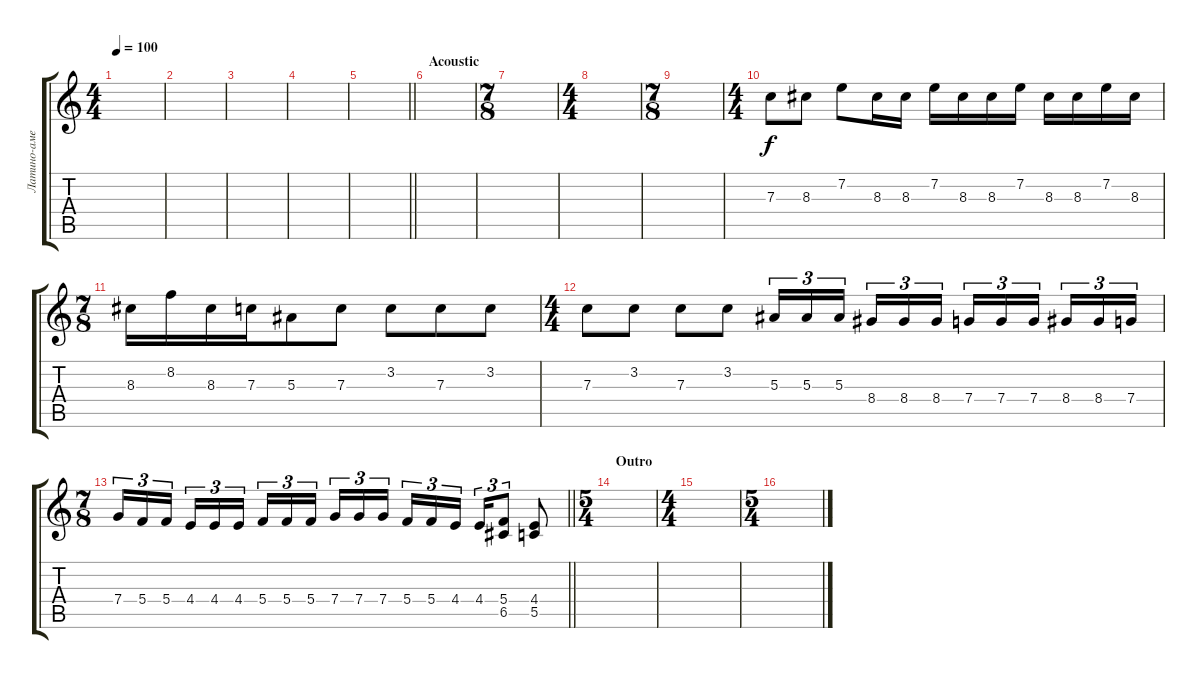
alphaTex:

\track ("Латино-американская (соло)" "Латино-аме") {instrument acousticguitarnylon}
\staff {score tabs}
\tuning (D4 A3 F3 C3 G2 C2) {hide}
\ts (4 4)
\tempo 100
\clef g2
\ks c
|
|
|
|
\barLineRight lightlight
|
\section ("" "Acoustic")
|
\ts (7 8)
|
\ts (4 4)
|
\ts (7 8)
|
\ts (4 4)
7.3.8 8.3.8 7.2.8 8.3.16 8.3.16 7.2.16 8.3.16 8.3.16 7.2.16 8.3.16 8.3.16 7.2.16 8.3.16 |
\ts (7 8)
8.3.16 8.2.16 8.3.16 7.3.16 5.3.8 7.3.8 3.2.8 7.3.8 3.2.8 |
\ts (4 4)
7.3.8 3.2.8 7.3.8 3.2.8 5.3.16{tu (3 2)} 5.3.16{tu (3 2)} 5.3.16{tu (3 2) beam splitsecondary} 8.4.16{tu (3 2)} 8.4.16{tu (3 2)} 8.4.16{tu (3 2)} 7.4.16{tu (3 2)} 7.4.16{tu (3 2)} 7.4.16{tu (3 2) beam splitsecondary} 8.4.16{tu (3 2)} 8.4.16{tu (3 2)} 7.4.16{tu (3 2)} |
\ts (7 8)
\barLineRight lightlight
7.4.16{tu (3 2)} 5.4.16{tu (3 2)} 5.4.16{tu (3 2)} 4.4.16{tu (3 2)} 4.4.16{tu (3 2)} 4.4.16{tu (3 2)} 5.4.16{tu (3 2)} 5.4.16{tu (3 2)} 5.4.16{tu (3 2)} 7.4.16{tu (3 2)} 7.4.16{tu (3 2)} 7.4.16{tu (3 2)} 5.4.16{tu (3 2)} 5.4.16{tu (3 2)} 4.4.16{tu (3 2)} 4.4.16{tu (3 2)} (5.4 6.5).8{tu (3 2)} (4.4 5.5).8 |
\ts (5 4)
\section ("" "Outro")
|
\ts (4 4)
|
\ts (5 4)
